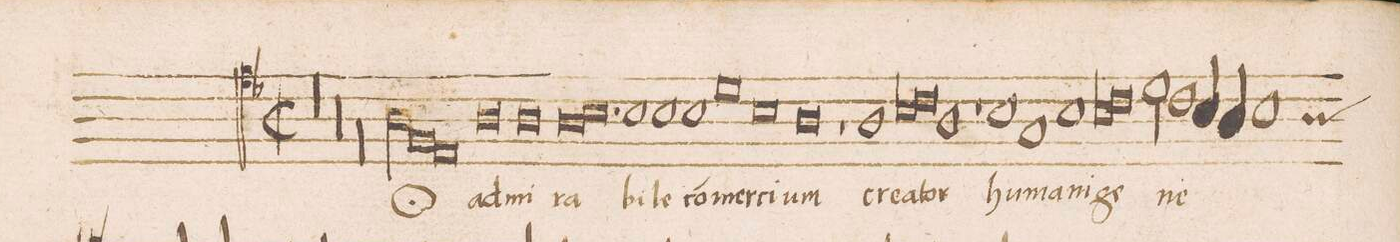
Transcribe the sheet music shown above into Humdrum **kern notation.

**kern	**text
*I"TENOR	*
*clefC5	*
*k[b-]	*
*met(c|)	*
*M2/1	*
00r	.
=2-	=2-
=3-	=3-
00r	.
=4-	=4-
=5-	=5-
00r	.
=6-	=6-
=7-	=7-
*lig	*
0F\	O
=8-	=8-
0D/	.
=9-	=9-
00C/	.
*Xlig	*
=10-	=10-
=11-	=11-
0F\	ad-
=12-	=12-
0F\	-mi-
=13-	=13-
*lig	*
0F\	-ra-
=14-	=14-
0.G\	.
*Xlig	*
=15-	=15-
1G\	-bi-
=16-	=16-
1G\	-le
1G\	co(m)-
=17-	=17-
0B-\	-mer-
=18-	=18-
0G\	-ci-
=19-	=19-
0F\	-um
=20-	=20-
1r	.
1F\	cre-
=21-	=21-
*lig	*
1G\	-a-
1A\	.
*Xlig	*
=22-	=22-
1F\	-tor
1r	.
=23-	=23-
1G\	hu-
1E/	-ma-
=24-	=24-
1G\	-ni
*lig	*
1G\	ge-
=25-	=25-
1A\	.
*Xlig	*
*2\right	*
2B-\	-ne-
1A\	.
=26-	=26-
4G/	.
4F/	.
*custos:F	*
1G\	.
=27-	=27-
*-	*-
